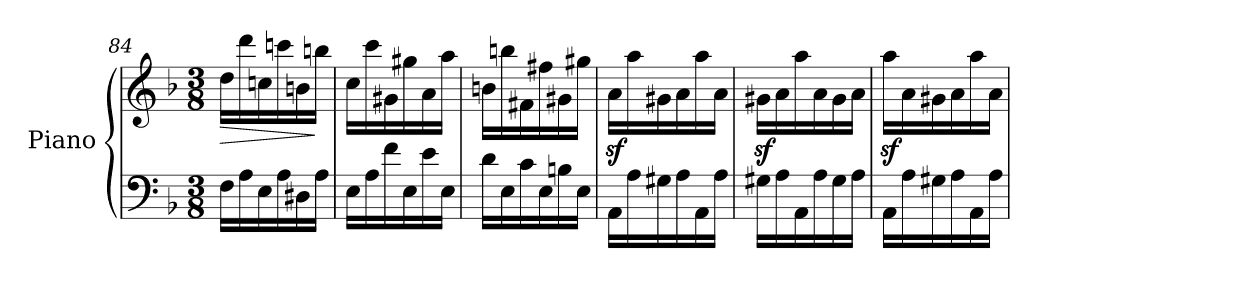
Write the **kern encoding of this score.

**kern	**kern	**dynam
*part1	*part1	*part1
*staff2	*staff1	*staff1/2
*I"Piano	*	*
*I'Pno	*	*
*clefF4	*clefG2	*
*k[b-]	*k[b-]	*
*M3/8	*M3/8	*
=84	=84	=84
!	!	!LO:HP:b
16F\LL	16dd\LL	>
16A\	16ddd\	.
16E\	16ccn\	.
16A\	16cccn\	.
16D#X\	16bn\	.
16A\JJ	16bbn\JJ	]
=85	=85	=85
16E\LL	16cc\LL	.
16A\	16ccc\	.
16f\	16g#X\	.
16E\	16gg#X\	.
16e\	16a\	.
16E\JJ	16aa\JJ	.
!!LO:LB:g=z
=86	=86	=86
16d\LL	16bn\LL	.
16E\	16bbn\	.
16c\	16f#X\	.
16E\	16ff#X\	.
16Bn\	16g#X\	.
16E\JJ	16gg#X\JJ	.
=87	=87	=87
16AA\LL	16az<\LL	.
16A\	16aa\	.
16G#X\	16g#X\	.
16A\	16a\	.
16AA\	16aa\	.
16A\JJ	16a\JJ	.
=88	=88	=88
16G#X\LL	16g#Xz<\LL	.
16A\	16a\	.
16AA\	16aa\	.
16A\	16a\	.
16G#\	16g#\	.
16A\JJ	16a\JJ	.
=89	=89	=89
16AA\LL	16aaz<\LL	.
16A\	16a\	.
16G#X\	16g#X\	.
16A\	16a\	.
16AA\	16aa\	.
16A\JJ	16a\JJ	.
=	=	=
*-	*-	*-
